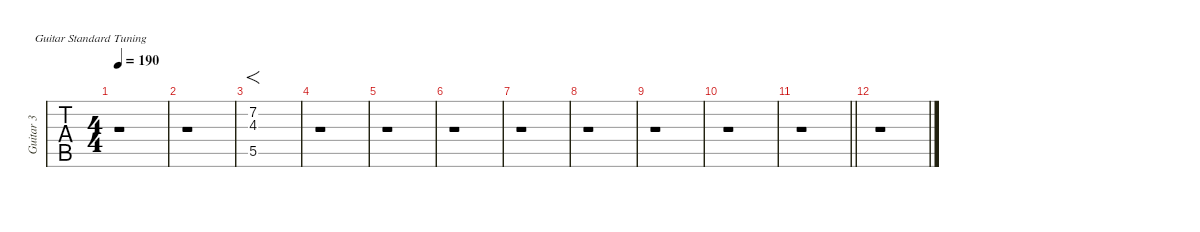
\defaultSystemsLayout 4
\hideDynamics
\bracketExtendMode nobrackets
\multiTrackTrackNamePolicy allsystems
\firstSystemTrackNameMode fullname
\otherSystemsTrackNameMode fullname
\otherSystemsTrackNameOrientation horizontal
\track ("Guitar 3" "Guitar 3") {instrument overdrivenguitar}
\staff {tabs}
\tuning (E4 B3 G3 D3 A2 E2)
\ts (4 4)
\scale
1.00617
\tempo 190
\accidentals auto
\clef g2
\ottava regular
\simile none
\ks c
r.1{dy mf} |
\scale
0.990977 r.1 |
\scale
1.00352 (7.2{acc #} 5.5 4.3).1{f} |
\scale
0.999336 r.1 |
\scale
1.00617 r.1 |
\scale
0.990976 r.1 |
\scale
0.999336 r.1 |
\scale
1.00352 r.1 |
\scale
1.00255 r.1 |
\scale
0.999958 r.1 |
\scale
1.00572
\barLineRight lightlight
r.1 |
\scale
0.991766 r.1
